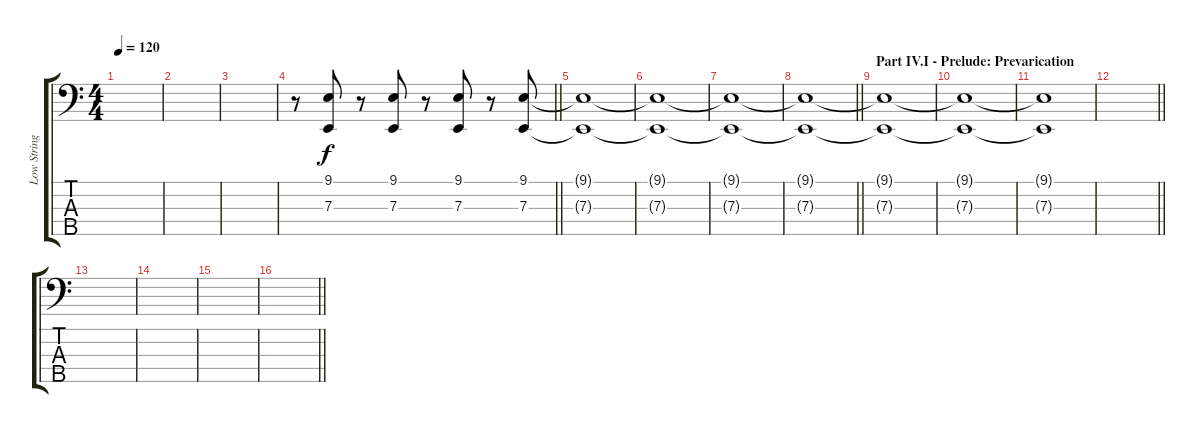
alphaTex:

\track ("Low Strings Standard" "Low String") {instrument stringensemble1}
\staff {score tabs}
\tuning (G2 D2 A1 E1 B0) {hide}
\ts (4 4)
\tempo 120
\clef f4
\ks c
|
|
|
\barLineRight lightlight
r.8{volume 13} (9.1 7.3).8 r.8 (9.1 7.3).8 r.8 (9.1 7.3).8 r.8 (9.1 7.3).8 |
\section ("" "")
(9.1{t} 7.3{t}).1 |
(9.1{t} 7.3{t}).1 |
(9.1{t} 7.3{t}).1{volume 16} |
\barLineRight lightlight
(9.1{t} 7.3{t}).1 |
\section ("" "Part IV.I - Prelude: Prevarication")
(9.1{t} 7.3{t}).1{volume 0} |
(9.1{t} 7.3{t}).1 |
(9.1{t} 7.3{t}).1 |
\barLineRight lightlight
|
|
|
|
\barLineRight lightlight
